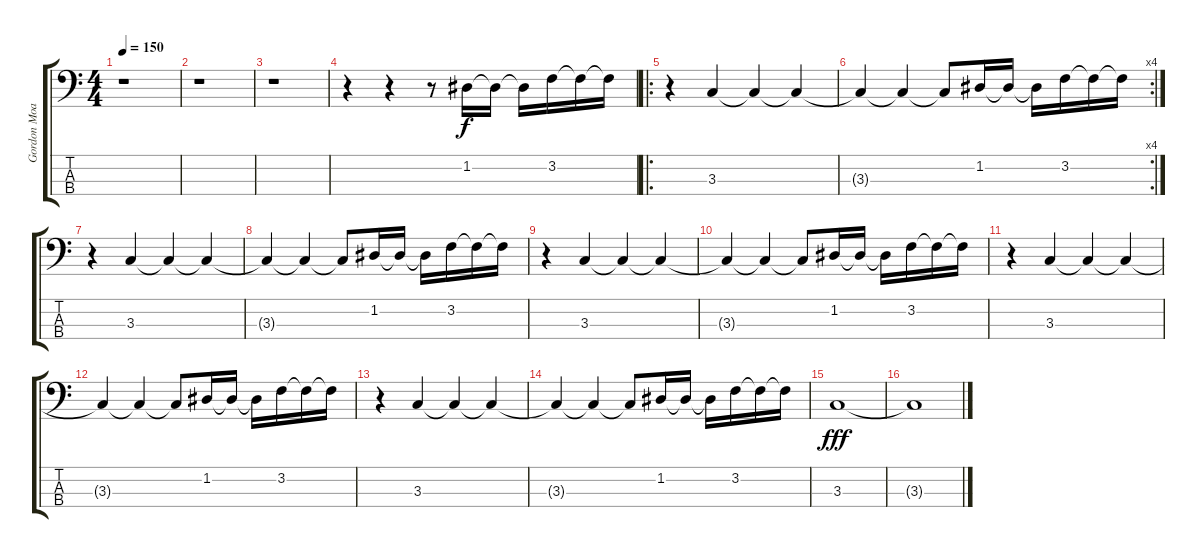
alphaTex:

\track ("Gordon Moakes" "Gordon Moa") {instrument electricbasspick}
\staff {score tabs}
\tuning (G2 D2 A1 E1) {hide}
\ts (4 4)
\tempo 150
\clef f4
\ks c
r.1{dy f} |
r.1 |
r.1 |
r.4 r.4 r.8 1.2.16 1.2{t}.16 1.2{t}.16 3.2.16 3.2{t}.16 3.2{t}.16 |
\ro
r.4 3.3.4 3.3{t}.4 3.3{t}.4 |
\rc 4
3.3{t}.4 3.3{t}.4 3.3{t}.8 1.2.16 1.2{t}.16 1.2{t}.16 3.2.16 3.2{t}.16 3.2{t}.16 |
r.4 3.3.4 3.3{t}.4 3.3{t}.4 |
3.3{t}.4 3.3{t}.4 3.3{t}.8 1.2.16 1.2{t}.16 1.2{t}.16 3.2.16 3.2{t}.16 3.2{t}.16 |
r.4 3.3.4 3.3{t}.4 3.3{t}.4 |
3.3{t}.4 3.3{t}.4 3.3{t}.8 1.2.16 1.2{t}.16 1.2{t}.16 3.2.16 3.2{t}.16 3.2{t}.16 |
r.4 3.3.4 3.3{t}.4 3.3{t}.4 |
3.3{t}.4 3.3{t}.4 3.3{t}.8 1.2.16 1.2{t}.16 1.2{t}.16 3.2.16 3.2{t}.16 3.2{t}.16 |
r.4 3.3.4 3.3{t}.4 3.3{t}.4 |
3.3{t}.4 3.3{t}.4 3.3{t}.8 1.2.16 1.2{t}.16 1.2{t}.16 3.2.16 3.2{t}.16 3.2{t}.16 |
3.3.1{dy fff} |
3.3{t}.1
